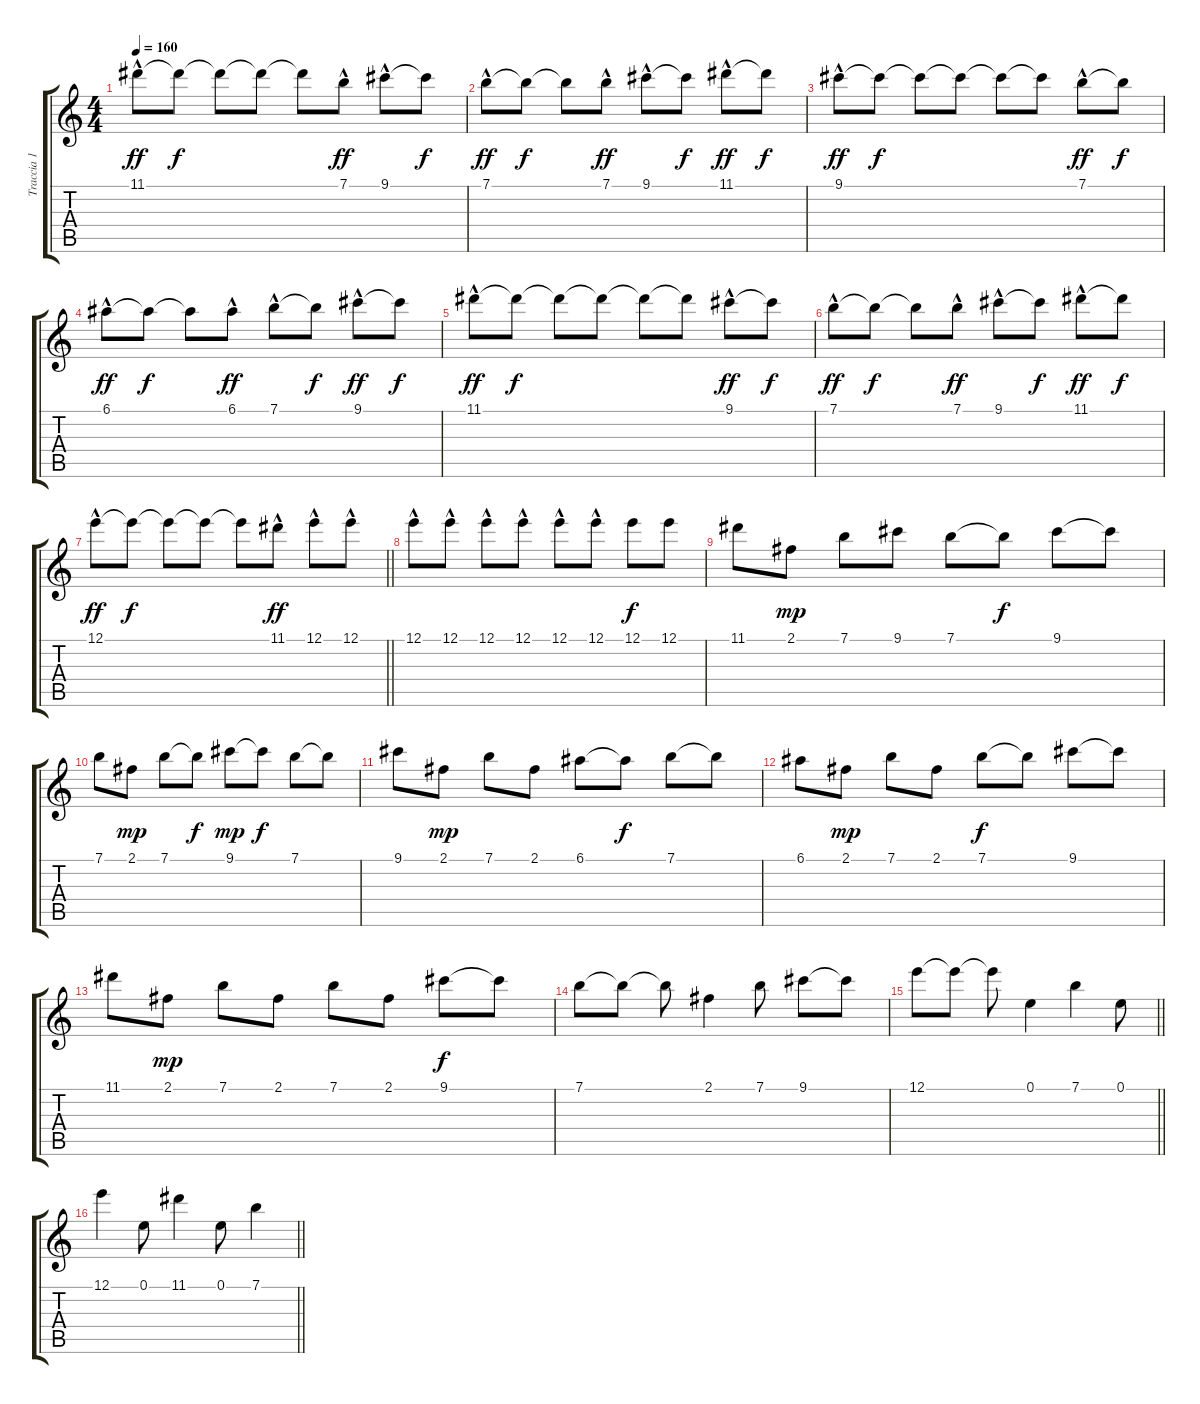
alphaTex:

\track ("Traccia 1" "Traccia 1") {instrument acousticguitarnylon}
\staff {score tabs}
\tuning (E4 B3 G3 D3 A2 E2) {hide}
\ts (4 4)
\tempo 160
\clef g2
\ks c
11.1{hac}.8{dy ff volume 16 instrument acousticguitarnylon} 11.1{t}.8{dy f} 11.1{t}.8 11.1{t}.8 11.1{t}.8 7.1{hac}.8{dy ff} 9.1{hac}.8 9.1{t}.8{dy f} |
7.1{hac}.8{dy ff} 7.1{t}.8{dy f} 7.1{t}.8 7.1{hac}.8{dy ff} 9.1{hac}.8 9.1{t}.8{dy f} 11.1{hac}.8{dy ff} 11.1{t}.8{dy f} |
9.1{hac}.8{dy ff} 9.1{t}.8{dy f} 9.1{t}.8 9.1{t}.8 9.1{t}.8 9.1{t}.8 7.1{hac}.8{dy ff} 7.1{t}.8{dy f} |
6.1{hac}.8{dy ff} 6.1{t}.8{dy f} 6.1{t}.8 6.1{hac}.8{dy ff} 7.1{hac}.8 7.1{t}.8{dy f} 9.1{hac}.8{dy ff} 9.1{t}.8{dy f} |
11.1{hac}.8{dy ff} 11.1{t}.8{dy f} 11.1{t}.8 11.1{t}.8 11.1{t}.8 11.1{t}.8 9.1{hac}.8{dy ff} 9.1{t}.8{dy f} |
7.1{hac}.8{dy ff} 7.1{t}.8{dy f} 7.1{t}.8 7.1{hac}.8{dy ff} 9.1{hac}.8 9.1{t}.8{dy f} 11.1{hac}.8{dy ff} 11.1{t}.8{dy f} |
\barLineRight lightlight
12.1{hac}.8{dy ff} 12.1{t}.8{dy f} 12.1{t}.8 12.1{t}.8 12.1{t}.8 11.1{hac}.8{dy ff} 12.1{hac}.8 12.1{hac}.8 |
12.1{hac}.8 12.1{hac}.8 12.1{hac}.8 12.1{hac}.8 12.1{hac}.8 12.1{hac}.8 12.1.8{dy f} 12.1.8 |
11.1.8 2.1.8{dy mp} 7.1.8 9.1.8 7.1.8 7.1{t}.8{dy f} 9.1.8 9.1{t}.8 |
7.1.8 2.1.8{dy mp} 7.1.8 7.1{t}.8{dy f} 9.1.8{dy mp} 9.1{t}.8{dy f} 7.1.8 7.1{t}.8 |
9.1.8 2.1.8{dy mp} 7.1.8 2.1.8 6.1.8 6.1{t}.8{dy f} 7.1.8 7.1{t}.8 |
6.1.8 2.1.8{dy mp} 7.1.8 2.1.8 7.1.8{dy f} 7.1{t}.8 9.1.8 9.1{t}.8 |
11.1.8 2.1.8{dy mp} 7.1.8 2.1.8 7.1.8 2.1.8 9.1.8{dy f} 9.1{t}.8 |
7.1.8 7.1{t}.8 7.1{t}.8 2.1.4 7.1.8 9.1.8 9.1{t}.8 |
\barLineRight lightlight
12.1.8 12.1{t}.8 12.1{t}.8 0.1.4 7.1.4 0.1.8 |
\barLineRight lightlight
12.1.4 0.1.8 11.1.4 0.1.8 7.1.4
